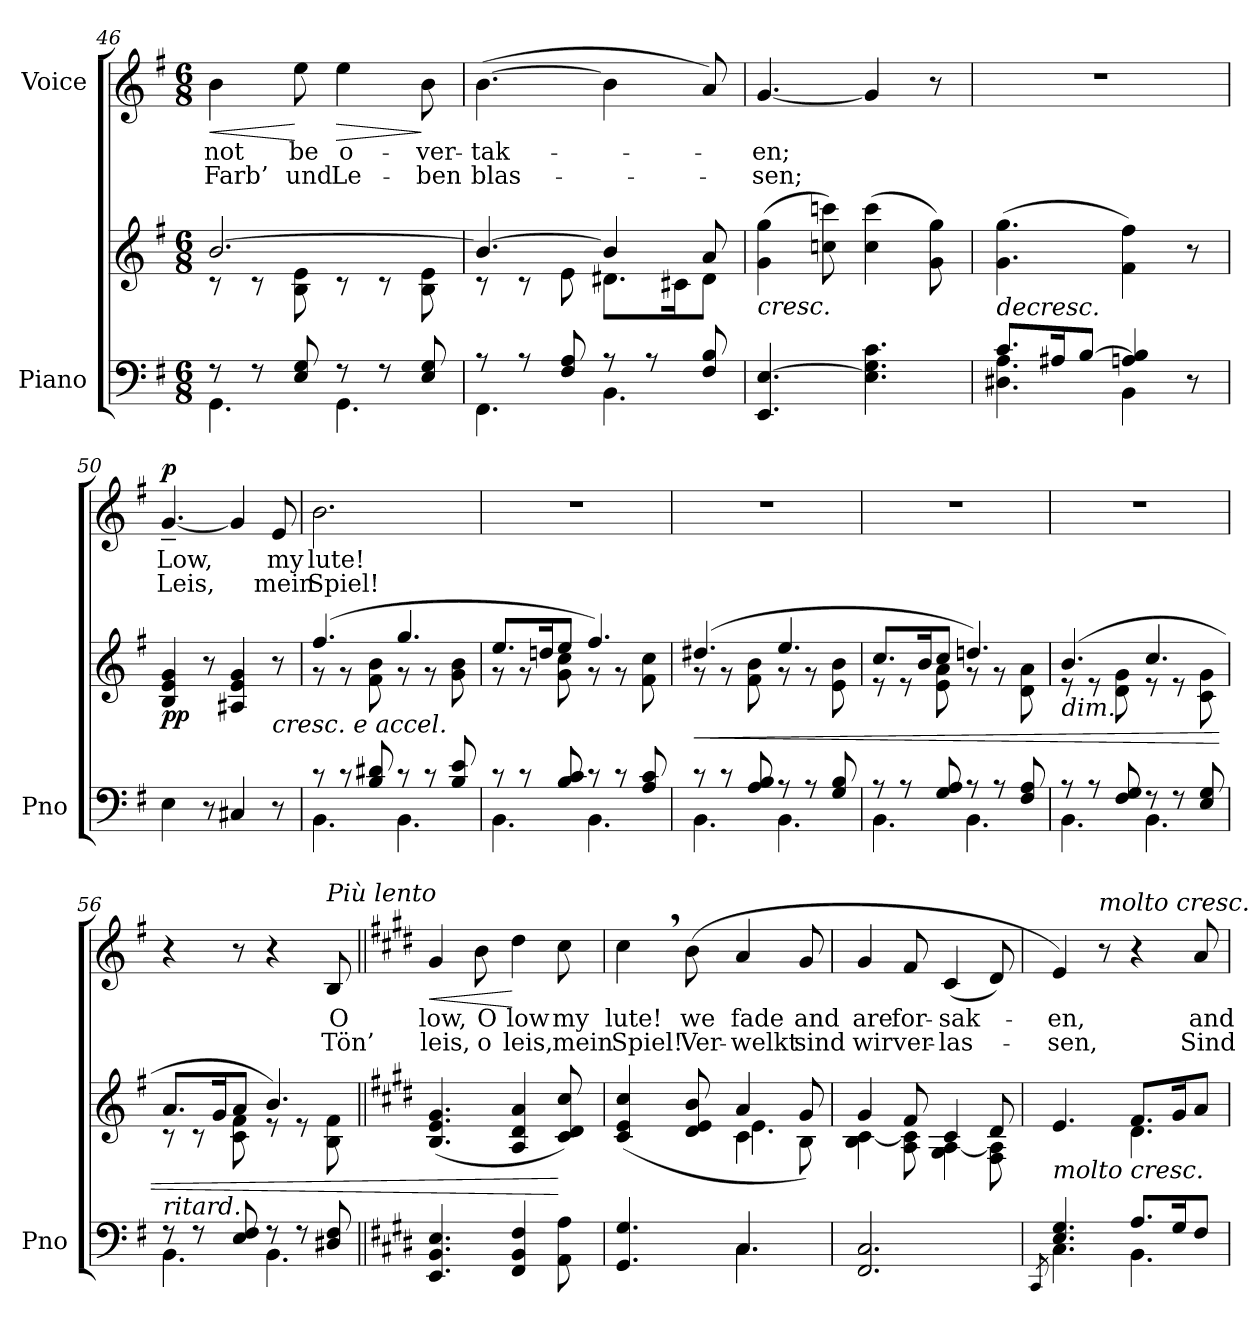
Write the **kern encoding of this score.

**kern	**kern	**dynam	**kern	**text	**text	**dynam
*part2	*part2	*part2	*part1	*part1	*part1	*part1
*staff3	*staff2	*staff2/3	*staff1	*staff1	*staff1	*staff1
*I"Piano	*	*	*I"Voice	*	*	*
*I'Pno	*	*	*	*	*	*
*clefF4	*clefG2	*	*clefG2	*	*	*
*k[f#]	*k[f#]	*	*k[f#]	*	*	*
*M6/8	*M6/8	*	*M6/8	*	*	*
=46	=46	=46	=46	=46	=46	=46
*^	*^	*	*	*	*	*
!	!	!	!	!	!	!LO:LY:b	!LO:LY:b	!LO:HP:b
8r	4.GG\	[2.b/	8r	.	4b\	not	Farb’	<
8r	.	.	8r	.	.	.	.	.
!	!	!	!	!	!	!LO:LY:b	!LO:LY:b	!
8E/ 8G/	.	.	8B\ 8e\	.	8ee\	be	und	[
!	!	!	!	!	!	!LO:LY:b	!LO:LY:b	!LO:HP:b
8r	4.GG\	.	8r	.	4ee\	o-	Le-	>
8r	.	.	8r	.	.	.	.	.
!	!	!	!	!	!	!LO:LY:b	!LO:LY:b	!
8E/ 8G/	.	.	8B\ 8e\	.	8b\	-ver-	-ben	]
!!LO:LB:g=z
=47	=47	=47	=47	=47	=47	=47	=47	=47
!	!	!	!	!	!	!LO:LY:b	!LO:LY:b	!
8r	4.FF#\	4.b/_	8r	.	([4.b\	-tak-	blas-	.
8r	.	.	8r	.	.	.	.	.
8F#/ 8A/	.	.	8e\	.	.	.	.	.
8r	4.BB\	4b/]	8.d#X\L	.	4b\]	.	.	.
8r	.	.	.	.	.	.	.	.
.	.	.	16c#X\K	.	.	.	.	.
8F#/ 8B/	.	8a/	8d#\J	.	8a/)	.	.	.
*v	*v	*	*	*	*	*	*	*
=48	=48	=48	=48	=48	=48	=48	=48
!	!	!	!LO:HP:b	!	!LO:LY:b	!LO:LY:b	!
*	*v	*v	*	*	*	*	*
4.EE/ [<4.E/	(4g\ 4gg\	<	[4.g/	-en;	-sen;	.
.	8ccn\ 8cccn\)	.	.	.	.	.
4.E\] 4.G\ 4.c\	(4cc\ 4ccc\	.	4g/]	.	.	.
.	8g\ 8gg\)	.	8r	.	.	.
=49	=49	=49	=49	=49	=49	=49
*^	*	*	*	*	*	*
!	!	!	!LO:HP:b	!	!	!	!
8.c/L	4.D#X\ 4.A\	(4.g\ 4.gg\	>	2.r	.	.	.
16A#X/K	.	.	.	.	.	.	.
[8B/J	.	.	.	.	.	.	.
4An/ 4B/]	4BB\	4f#\ 4ff#\)	[	.	.	.	.
8r	8ryy	8r	.	.	.	.	.
!!LO:PB:g=z
=50	=50	=50	=50	=50	=50	=50	=50
!	!	!	!LO:DY:b	!	!LO:LY:b	!LO:LY:b	!LO:DY:a
*v	*v	*	*	*	*	*	*
4E\	4B/ 4e/ 4g/	pp	[4.g~>/	Low,	Leis,	p
8r	8r	.	.	.	.	.
4C#X/	4A#X/ 4e/ 4g/	.	4g/]	.	.	.
!	!LO:TX:b:i:t=cresc.   e accel.	!	!	!	!	!
!	!	!	!	!LO:LY:b	!LO:LY:b	!
8r	8r	.	8e/	my	mein	.
=51	=51	=51	=51	=51	=51	=51
*^	*^	*	*	*	*	*
!	!	!	!	!	!	!LO:LY:b	!LO:LY:b	!
8r	4.BB\	(4.ff#/	8r	.	2.b\	lute!	Spiel!	.
8r	.	.	8r	.	.	.	.	.
8B/ 8d#X/	.	.	8f#\ 8b\	.	.	.	.	.
8r	4.BB\	4.gg/	8r	.	.	.	.	.
8r	.	.	8r	.	.	.	.	.
8B/ 8e/	.	.	8g\ 8b\	.	.	.	.	.
=52	=52	=52	=52	=52	=52	=52	=52	=52
8r	4.BB\	8.ee/L	8r	.	2.r	.	.	.
8r	.	.	8r	.	.	.	.	.
.	.	16ddn/K	.	.	.	.	.	.
8B/ 8c/	.	8ee/J	8g\ 8cc\	.	.	.	.	.
8r	4.BB\	4.ff#/)	8r	.	.	.	.	.
8r	.	.	8r	.	.	.	.	.
8A/ 8c/	.	.	8f#\ 8cc\	.	.	.	.	.
!!LO:LB:g=z
=53	=53	=53	=53	=53	=53	=53	=53	=53
!	!	!	!	!LO:HP:b	!	!	!	!
8r	4.BB\	(4.dd#X/	8r	<	2.r	.	.	.
8r	.	.	8r	.	.	.	.	.
8A/ 8B/	.	.	8f#\ 8b\	.	.	.	.	.
8r	4.BB\	4.ee/	8r	.	.	.	.	.
8r	.	.	8r	.	.	.	.	.
8G/ 8B/	.	.	8e\ 8b\	]	.	.	.	.
=54	=54	=54	=54	=54	=54	=54	=54	=54
8r	4.BB\	8.cc/L	8r	.	2.r	.	.	.
8r	.	.	8r	.	.	.	.	.
.	.	16b/K	.	.	.	.	.	.
8G/ 8A/	.	8cc/J	8e\ 8a\	.	.	.	.	.
8r	4.BB\	4.ddn/)	8r	.	.	.	.	.
8r	.	.	8r	.	.	.	.	.
8F#/ 8A/	.	.	8d\ 8a\	.	.	.	.	.
=55	=55	=55	=55	=55	=55	=55	=55	=55
!	!	!LO:TX:b:i:t=dim.	!	!	!	!	!	!
8r	4.BB\	(4.b/	8r	.	2.r	.	.	.
8r	.	.	8r	.	.	.	.	.
8F#/ 8G/	.	.	8d\ 8g\	.	.	.	.	.
8r	4.BB\	4.cc/	8r	.	.	.	.	.
8r	.	.	8r	.	.	.	.	.
8E/ 8G/	.	.	8c\ 8g\	.	.	.	.	.
!!LO:LB:g=z
=56	=56	=56	=56	=56	=56	=56	=56	=56
!LO:TX:a:i:t=ritard.	!	!	!	!	!	!	!	!
8r	4.BB\	8.a/L	8r	.	4r	.	.	.
8r	.	.	8r	.	.	.	.	.
.	.	16g/K	.	.	.	.	.	.
8E/ 8F#/	.	8a/J	8c\ 8f#\	.	8r	.	.	.
8r	4.BB\	4.b/)	8r	.	4r	.	.	.
8r	.	.	8r	.	.	.	.	.
!	!	!	!	!	!LO:TX:a:i:t=Più lento	!	!	!
!	!	!	!	!	!	!LO:LY:b	!LO:LY:b	!
8D#X/ 8F#/	.	.	8B\ 8f#\	.	8B/	O	Tön’	.
*v	*v	*	*	*	*	*	*	*
*	*v	*v	*	*	*	*	*
=57||	=57||	=57||	=57||	=57||	=57||	=57||
*k[f#c#g#d#]	*k[f#c#g#d#]	*	*k[f#c#g#d#]	*	*	*
*	*^	*	*	*	*	*
!	!	!	!	!	!LO:LY:b	!LO:LY:b	!LO:HP:b
*	*v	*v	*	*	*	*	*
4.EE/ 4.BB/ 4.E/	(>4.B/ 4.e/ 4.g#/	.	4g#/	low,	leis,	<
!	!	!	!	!LO:LY:b	!LO:LY:b	!
.	.	.	8b\	O	o	.
!	!	!	!	!LO:LY:b	!LO:LY:b	!
4FF#/ 4BB/ 4F#/	4A/ 4d#/ 4a/	.	4dd#\	low	leis,	[
!	!	!	!	!LO:LY:b	!LO:LY:b	!
8AA\ 8A\	8c#/ 8d#/ 8cc#/)	[	8cc#\	my	mein	.
=58	=58	=58	=58	=58	=58	=58
*^	*^	*	*	*	*	*
*	*	*	*^	*	*	*	*	*
!	!	!	!	!	!	!	!LO:LY:b	!LO:LY:b	!
4.GG#/ 4.G#/	4.ryy	(>4c#/ 4e/ 4cc#/	4.ryy	4.ryy	.	4cc#,\	lute!	Spiel!	.
!	!	!	!	!	!	!	!LO:LY:b	!LO:LY:b	!
.	.	8d#/ 8e/ 8b/	.	.	.	(8b\	we	Ver-	.
!	!	!	!	!	!	!	!LO:LY:b	!LO:LY:b	!
4.C#/	4.C#\	4a/	4c#\	4.e\	.	4a/	fade	-welkt	.
!	!	!	!	!	!	!	!LO:LY:b	!LO:LY:b	!
.	.	8g#/)	8B\	.	.	8g#/	and	sind	.
*v	*v	*	*	*	*	*	*	*	*
*	*	*v	*v	*	*	*	*	*
!!LO:LB:g=z
=59	=59	=59	=59	=59	=59	=59	=59
!	!	!	!	!	!LO:LY:b	!LO:LY:b	!
2.FF#/ 2.C#/	4g#/	4B\ [4c#\	.	4g#/	are	wir	.
!	!	!	!	!	!LO:LY:b	!LO:LY:b	!
.	8f#/	8A\ 8c#\]	.	8f#/	for-	ver-	.
!	!	!	!	!	!LO:LY:b	!LO:LY:b	!
.	4c#/	4G#\ [4A\	.	(4c#/	-sak-	-las-	.
.	8d#/	8F#\ 8A\]	.	8d#/)	.	.	.
=60	=60	=60	=60	=60	=60	=60	=60
*^	*	*	*	*	*	*	*
.	8qCC#/	.	.	.	.	.	.	.
!	!	!LO:TX:b:i:t=molto cresc.	!	!	!	!	!	!
!	!	!	!	!	!	!LO:LY:b	!LO:LY:b	!
4.E/ 4.G#/	4.C#\	4.e/	4.ryy	.	4e/)	-en,	-sen,	.
!	!	!	!	!	!LO:TX:a:i:t=molto cresc.	!	!	!
.	.	.	.	.	8r	.	.	.
8.A/L	4.BB\	8.f#/L	4.d#\	.	4r	.	.	.
16G#/K	.	16g#/K	.	.	.	.	.	.
!	!	!	!	!	!	!LO:LY:b	!LO:LY:b	!
8F#/J	.	8a/J	.	.	8a/	and	Sind	.
*v	*v	*	*	*	*	*	*	*
*	*v	*v	*	*	*	*	*
=	=	=	=	=	=	=
*-	*-	*-	*-	*-	*-	*-
